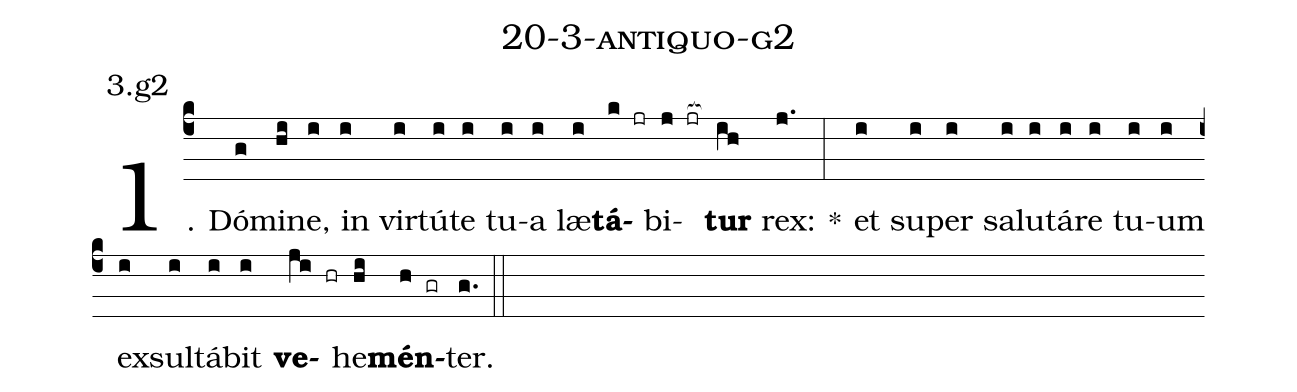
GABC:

name: 20-3-antiquo-g2;
annotation: 3.g2;
%%
(c4)1. Dó(g)mi(hi)ne,(i) in(i) vir(i)tú(i)te(i) tu(i)a(i) læ(i)<b>tá</b>(k jr)bi(j jr[ocb:1{])<b>tur</b>(ih[ocb:0}]) rex:(j.) *(:) et(i) su(i)per(i) sa(i)lu(i)tá(i)re(i) tu(i)um(i) ex(i)sul(i)tá(i)bit(i) <b>ve</b>(ji hr)he(hi)<b>mén</b>(h gr)ter.(g.) (::)
